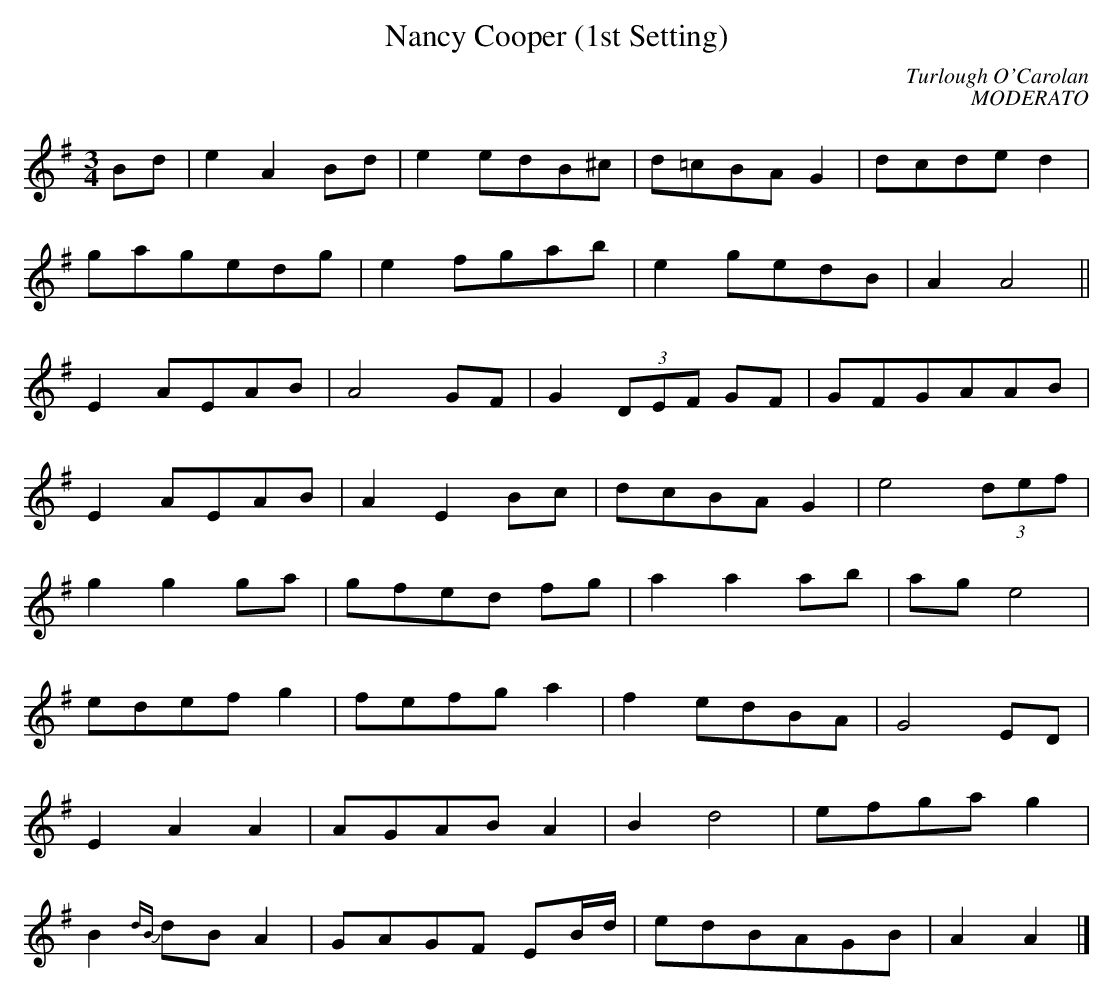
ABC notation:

X:1occ
T:Nancy Cooper (1st Setting)
C:Turlough O'Carolan
C:MODERATO
M:3/4
L:1/8
K:G
Bd|e2A2Bd|e2edB^c|d=cBA G2|dcde d2|
gagedg|e2fgab|e2gedB|A2A4||
E2AEAB|A4GF|G2 (3DEF GF|GFGAAB|
E2AEAB|A2E2Bc|dcBA G2|e4 (3def|
g2g2ga|gfed fg|a2a2ab|ag e4|
edef g2|fefg a2|f2edBA|G4ED|
E2A2A2|AGAB A2|B2d4|efga g2|
B2{dB}dB A2|GAGF EB/2d/2|edBAGB|A2A2|]
